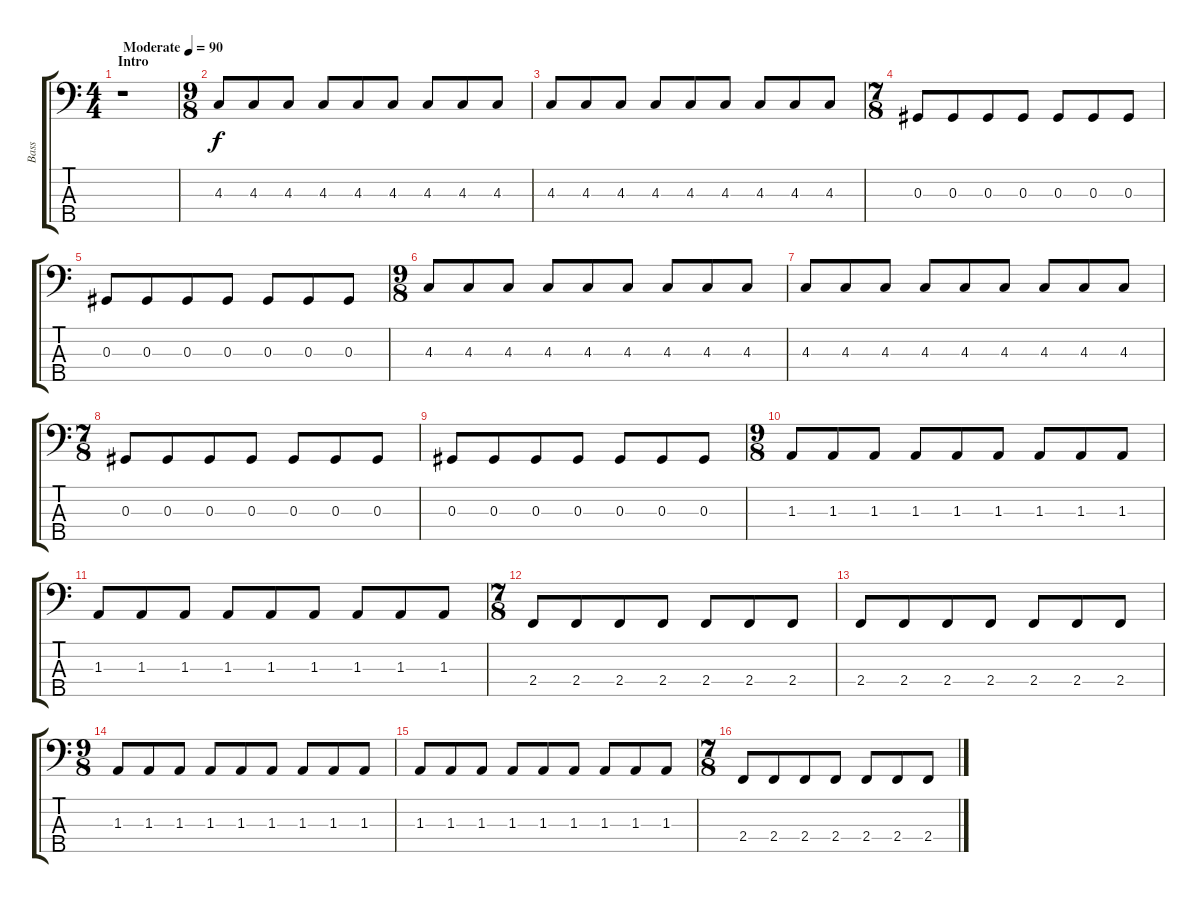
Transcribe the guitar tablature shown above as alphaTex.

\track ("Bass" "Bass") {instrument electricbasspick}
\staff {score tabs}
\tuning (Gb2 Db2 Ab1 Eb1 Ab0) {hide}
\ts (4 4)
\section ("" "Intro")
\tempo (90 "Moderate")
\clef f4
\ks c
r.1{dy f instrument electricbasspick} |
\ts (9 8)
4.3.8 4.3.8 4.3.8 4.3.8 4.3.8 4.3.8 4.3.8 4.3.8 4.3.8 |
4.3.8 4.3.8 4.3.8 4.3.8 4.3.8 4.3.8 4.3.8 4.3.8 4.3.8 |
\ts (7 8)
0.3.8 0.3.8 0.3.8 0.3.8 0.3.8 0.3.8 0.3.8 |
0.3.8 0.3.8 0.3.8 0.3.8 0.3.8 0.3.8 0.3.8 |
\ts (9 8)
4.3.8 4.3.8 4.3.8 4.3.8 4.3.8 4.3.8 4.3.8 4.3.8 4.3.8 |
4.3.8 4.3.8 4.3.8 4.3.8 4.3.8 4.3.8 4.3.8 4.3.8 4.3.8 |
\ts (7 8)
0.3.8 0.3.8 0.3.8 0.3.8 0.3.8 0.3.8 0.3.8 |
0.3.8 0.3.8 0.3.8 0.3.8 0.3.8 0.3.8 0.3.8 |
\ts (9 8)
1.3.8 1.3.8 1.3.8 1.3.8 1.3.8 1.3.8 1.3.8 1.3.8 1.3.8 |
1.3.8 1.3.8 1.3.8 1.3.8 1.3.8 1.3.8 1.3.8 1.3.8 1.3.8 |
\ts (7 8)
2.4.8 2.4.8 2.4.8 2.4.8 2.4.8 2.4.8 2.4.8 |
2.4.8 2.4.8 2.4.8 2.4.8 2.4.8 2.4.8 2.4.8 |
\ts (9 8)
1.3.8 1.3.8 1.3.8 1.3.8 1.3.8 1.3.8 1.3.8 1.3.8 1.3.8 |
1.3.8 1.3.8 1.3.8 1.3.8 1.3.8 1.3.8 1.3.8 1.3.8 1.3.8 |
\ts (7 8)
2.4.8 2.4.8 2.4.8 2.4.8 2.4.8 2.4.8 2.4.8
